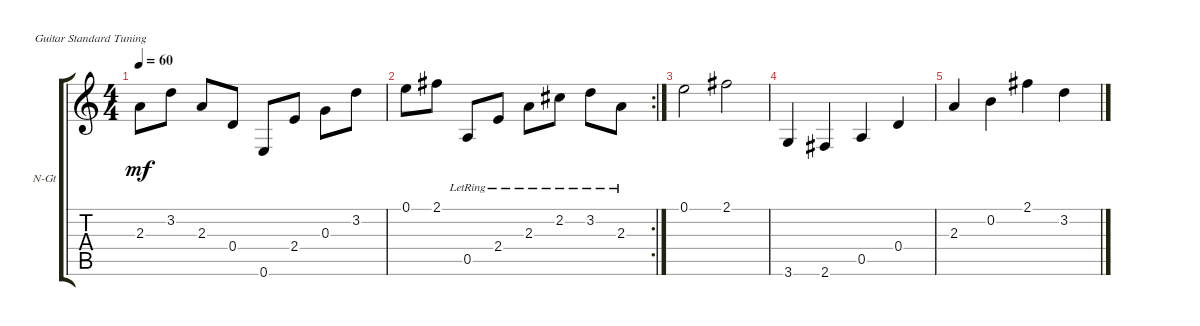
\defaultSystemsLayout 4
\bracketExtendMode groupsimilarinstruments
\firstSystemTrackNameOrientation horizontal
\otherSystemsTrackNameOrientation horizontal
\track ("Nylon Guitar" "N-Gt") {instrument acousticguitarnylon}
\staff {score tabs}
\tuning (E4 B3 G3 D3 A2 E2)
\ts (4 4)
\tempo 60
\clef g2
\ks c
2.3.8{dy mf} 3.2.8 2.3.8 0.4.8 0.6.8 2.4.8 0.3.8 3.2.8 |
\rc 2
0.1.8 2.1.8 0.5{lr}.8 2.4{lr}.8 2.3{lr}.8 2.2{lr}.8 3.2{lr}.8 2.3{lr}.8 |
0.1.2 2.1.2 |
3.6.4 2.6.4 0.5.4 0.4.4 |
2.3.4 0.2.4 2.1.4 3.2.4
